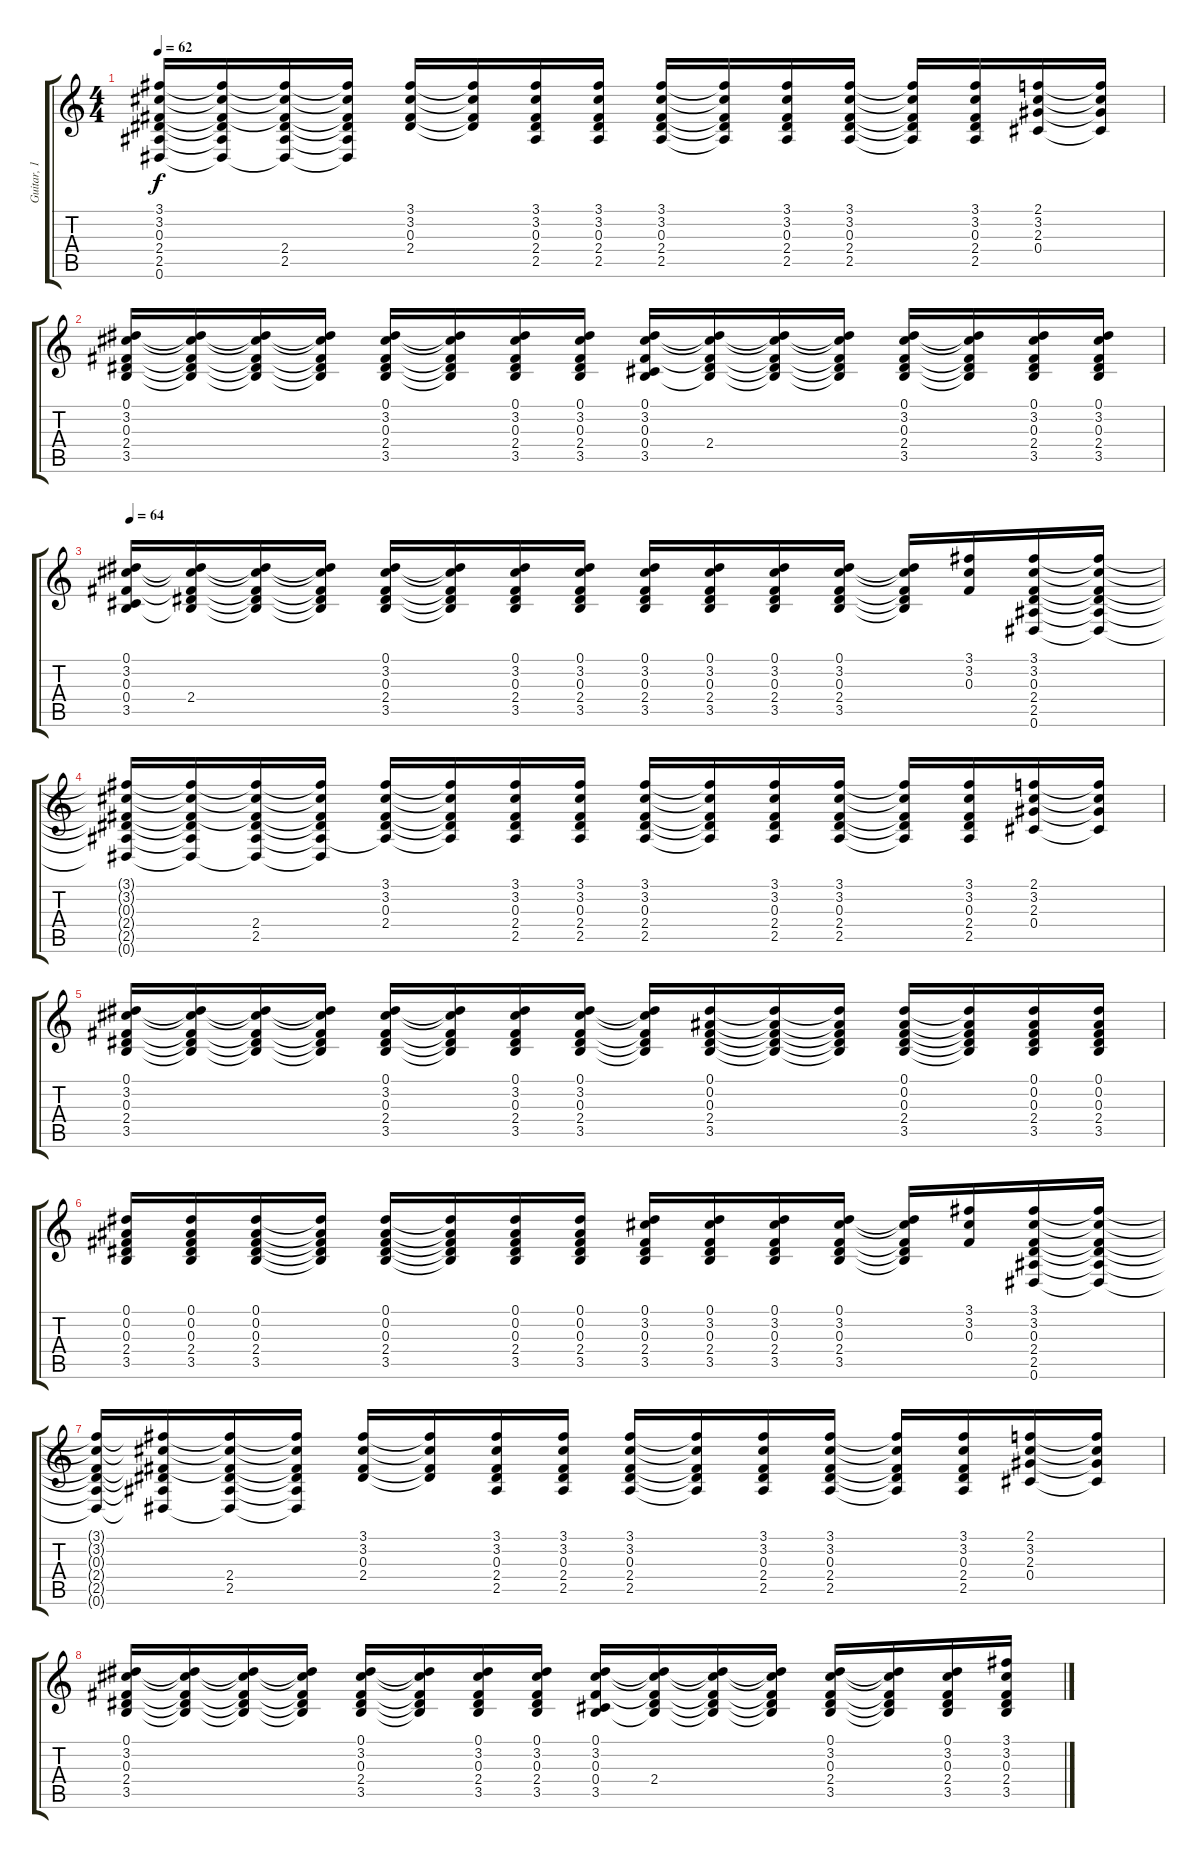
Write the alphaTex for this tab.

\track ("Guitar, 1" "Guitar, 1") {instrument acousticguitarnylon}
\staff {score tabs}
\tuning (Eb4 Bb3 Gb3 Db3 Ab2 Eb2) {hide}
\ts (4 4)
\tempo 62
\clef g2
\ks c
(3.1{t} 3.2{t} 0.3{t} 2.4{t} 2.5{t} 0.6{t}).16{dy f} (3.1{t} 3.2{t} 0.3{t} 2.4{t} 2.5{t} 0.6{t}).16 (3.1{t} 3.2{t} 0.3{t} 2.4 2.5 0.6{t}).16 (3.1{t} 3.2{t} 0.3{t} 2.4{t} 2.5{t} 0.6{t}).16 (3.1 3.2 0.3 2.4).16 (3.1{t} 3.2{t} 0.3{t} 2.4{t}).16 (3.1 3.2 0.3 2.4 2.5).16 (3.1 3.2 0.3 2.4 2.5).16 (3.1 3.2 0.3 2.4 2.5).16 (3.1{t} 3.2{t} 0.3{t} 2.4{t} 2.5{t}).16 (3.1 3.2 0.3 2.4 2.5).16 (3.1 3.2 0.3 2.4 2.5).16 (3.1{t} 3.2{t} 0.3{t} 2.4{t} 2.5{t}).16 (3.1 3.2 0.3 2.4 2.5).16 (2.1 3.2 2.3 0.4).16 (2.1{t} 3.2{t} 2.3{t} 0.4{t}).16 |
(0.1 3.2 0.3 2.4 3.5).16 (0.1{t} 3.2{t} 0.3{t} 2.4{t} 3.5{t}).16 (0.1{t} 3.2{t} 0.3{t} 2.4{t} 3.5{t}).16 (0.1{t} 3.2{t} 0.3{t} 2.4{t} 3.5{t}).16 (0.1 3.2 0.3 2.4 3.5).16 (0.1{t} 3.2{t} 0.3{t} 2.4{t} 3.5{t}).16 (0.1 3.2 0.3 2.4 3.5).16 (0.1 3.2 0.3 2.4 3.5).16 (0.1 3.2 0.3 0.4 3.5).16 (0.1{t} 3.2{t} 0.3{t} 2.4 3.5{t}).16 (0.1{t} 3.2{t} 0.3{t} 2.4{t} 3.5{t}).16 (0.1{t} 3.2{t} 0.3{t} 2.4{t} 3.5{t}).16 (0.1 3.2 0.3 2.4 3.5).16 (0.1{t} 3.2{t} 0.3{t} 2.4{t} 3.5{t}).16 (0.1 3.2 0.3 2.4 3.5).16 (0.1 3.2 0.3 2.4 3.5).16 |
\tempo 64
(0.1 3.2 0.3 0.4 3.5).16 (0.1{t} 3.2{t} 0.3{t} 2.4 3.5{t}).16 (0.1{t} 3.2{t} 0.3{t} 2.4{t} 3.5{t}).16 (0.1{t} 3.2{t} 0.3{t} 2.4{t} 3.5{t}).16 (0.1 3.2 0.3 2.4 3.5).16 (0.1{t} 3.2{t} 0.3{t} 2.4{t} 3.5{t}).16 (0.1 3.2 0.3 2.4 3.5).16 (0.1 3.2 0.3 2.4 3.5).16 (0.1 3.2 0.3 2.4 3.5).16 (0.1 3.2 0.3 2.4 3.5).16 (0.1 3.2 0.3 2.4 3.5).16 (0.1 3.2 0.3 2.4 3.5).16 (0.1{t} 3.2{t} 0.3{t} 2.4{t} 3.5{t}).16 (3.1 3.2 0.3).16 (3.1 3.2 0.3 2.4 2.5 0.6).16 (3.1{t} 3.2{t} 0.3{t} 2.4{t} 2.5{t} 0.6{t}).16 |
(3.1{t} 3.2{t} 0.3{t} 2.4{t} 2.5{t} 0.6{t}).16 (3.1{t} 3.2{t} 0.3{t} 2.4{t} 2.5{t} 0.6{t}).16 (3.1{t} 3.2{t} 0.3{t} 2.4 2.5 0.6{t}).16 (3.1{t} 3.2{t} 0.3{t} 2.4{t} 2.5{t} 0.6{t}).16 (3.1 3.2 0.3 2.4 2.5{t}).16 (3.1{t} 3.2{t} 0.3{t} 2.4{t} 2.5{t}).16 (3.1 3.2 0.3 2.4 2.5).16 (3.1 3.2 0.3 2.4 2.5).16 (3.1 3.2 0.3 2.4 2.5).16 (3.1{t} 3.2{t} 0.3{t} 2.4{t} 2.5{t}).16 (3.1 3.2 0.3 2.4 2.5).16 (3.1 3.2 0.3 2.4 2.5).16 (3.1{t} 3.2{t} 0.3{t} 2.4{t} 2.5{t}).16 (3.1 3.2 0.3 2.4 2.5).16 (2.1 3.2 2.3 0.4).16 (2.1{t} 3.2{t} 2.3{t} 0.4{t}).16 |
(0.1 3.2 0.3 2.4 3.5).16 (0.1{t} 3.2{t} 0.3{t} 2.4{t} 3.5{t}).16 (0.1{t} 3.2{t} 0.3{t} 2.4{t} 3.5{t}).16 (0.1{t} 3.2{t} 0.3{t} 2.4{t} 3.5{t}).16 (0.1 3.2 0.3 2.4 3.5).16 (0.1{t} 3.2{t} 0.3{t} 2.4{t} 3.5{t}).16 (0.1 3.2 0.3 2.4 3.5).16 (0.1 3.2 0.3 2.4 3.5).16 (0.1{t} 3.2{t} 0.3{t} 2.4{t} 3.5{t}).16 (0.1 0.2 0.3 2.4 3.5).16 (0.1{t} 0.2{t} 0.3{t} 2.4{t} 3.5{t}).16 (0.1{t} 0.2{t} 0.3{t} 2.4{t} 3.5{t}).16 (0.1 0.2 0.3 2.4 3.5).16 (0.1{t} 0.2{t} 0.3{t} 2.4{t} 3.5{t}).16 (0.1 0.2 0.3 2.4 3.5).16 (0.1 0.2 0.3 2.4 3.5).16 |
(0.1 0.2 0.3 2.4 3.5).16 (0.1 0.2 0.3 2.4 3.5).16 (0.1 0.2 0.3 2.4 3.5).16 (0.1{t} 0.2{t} 0.3{t} 2.4{t} 3.5{t}).16 (0.1 0.2 0.3 2.4 3.5).16 (0.1{t} 0.2{t} 0.3{t} 2.4{t} 3.5{t}).16 (0.1 0.2 0.3 2.4 3.5).16 (0.1 0.2 0.3 2.4 3.5).16 (0.1 3.2 0.3 2.4 3.5).16 (0.1 3.2 0.3 2.4 3.5).16 (0.1 3.2 0.3 2.4 3.5).16 (0.1 3.2 0.3 2.4 3.5).16 (0.1{t} 3.2{t} 0.3{t} 2.4{t} 3.5{t}).16 (3.1 3.2 0.3).16 (3.1 3.2 0.3 2.4 2.5 0.6).16 (3.1{t} 3.2{t} 0.3{t} 2.4{t} 2.5{t} 0.6{t}).16 |
(3.1{t} 3.2{t} 0.3{t} 2.4{t} 2.5{t} 0.6{t}).16 (3.1{t} 3.2{t} 0.3{t} 2.4{t} 2.5{t} 0.6{t}).16 (3.1{t} 3.2{t} 0.3{t} 2.4 2.5 0.6{t}).16 (3.1{t} 3.2{t} 0.3{t} 2.4{t} 2.5{t} 0.6{t}).16 (3.1 3.2 0.3 2.4).16 (3.1{t} 3.2{t} 0.3{t} 2.4{t}).16 (3.1 3.2 0.3 2.4 2.5).16 (3.1 3.2 0.3 2.4 2.5).16 (3.1 3.2 0.3 2.4 2.5).16 (3.1{t} 3.2{t} 0.3{t} 2.4{t} 2.5{t}).16 (3.1 3.2 0.3 2.4 2.5).16 (3.1 3.2 0.3 2.4 2.5).16 (3.1{t} 3.2{t} 0.3{t} 2.4{t} 2.5{t}).16 (3.1 3.2 0.3 2.4 2.5).16 (2.1 3.2 2.3 0.4).16 (2.1{t} 3.2{t} 2.3{t} 0.4{t}).16 |
(0.1 3.2 0.3 2.4 3.5).16 (0.1{t} 3.2{t} 0.3{t} 2.4{t} 3.5{t}).16 (0.1{t} 3.2{t} 0.3{t} 2.4{t} 3.5{t}).16 (0.1{t} 3.2{t} 0.3{t} 2.4{t} 3.5{t}).16 (0.1 3.2 0.3 2.4 3.5).16 (0.1{t} 3.2{t} 0.3{t} 2.4{t} 3.5{t}).16 (0.1 3.2 0.3 2.4 3.5).16 (0.1 3.2 0.3 2.4 3.5).16 (0.1 3.2 0.3 0.4 3.5).16 (0.1{t} 3.2{t} 0.3{t} 2.4 3.5{t}).16 (0.1{t} 3.2{t} 0.3{t} 2.4{t} 3.5{t}).16 (0.1{t} 3.2{t} 0.3{t} 2.4{t} 3.5{t}).16 (0.1 3.2 0.3 2.4 3.5).16 (0.1{t} 3.2{t} 0.3{t} 2.4{t} 3.5{t}).16 (0.1 3.2 0.3 2.4 3.5).16 (3.1 3.2 0.3 2.4 3.5).16
